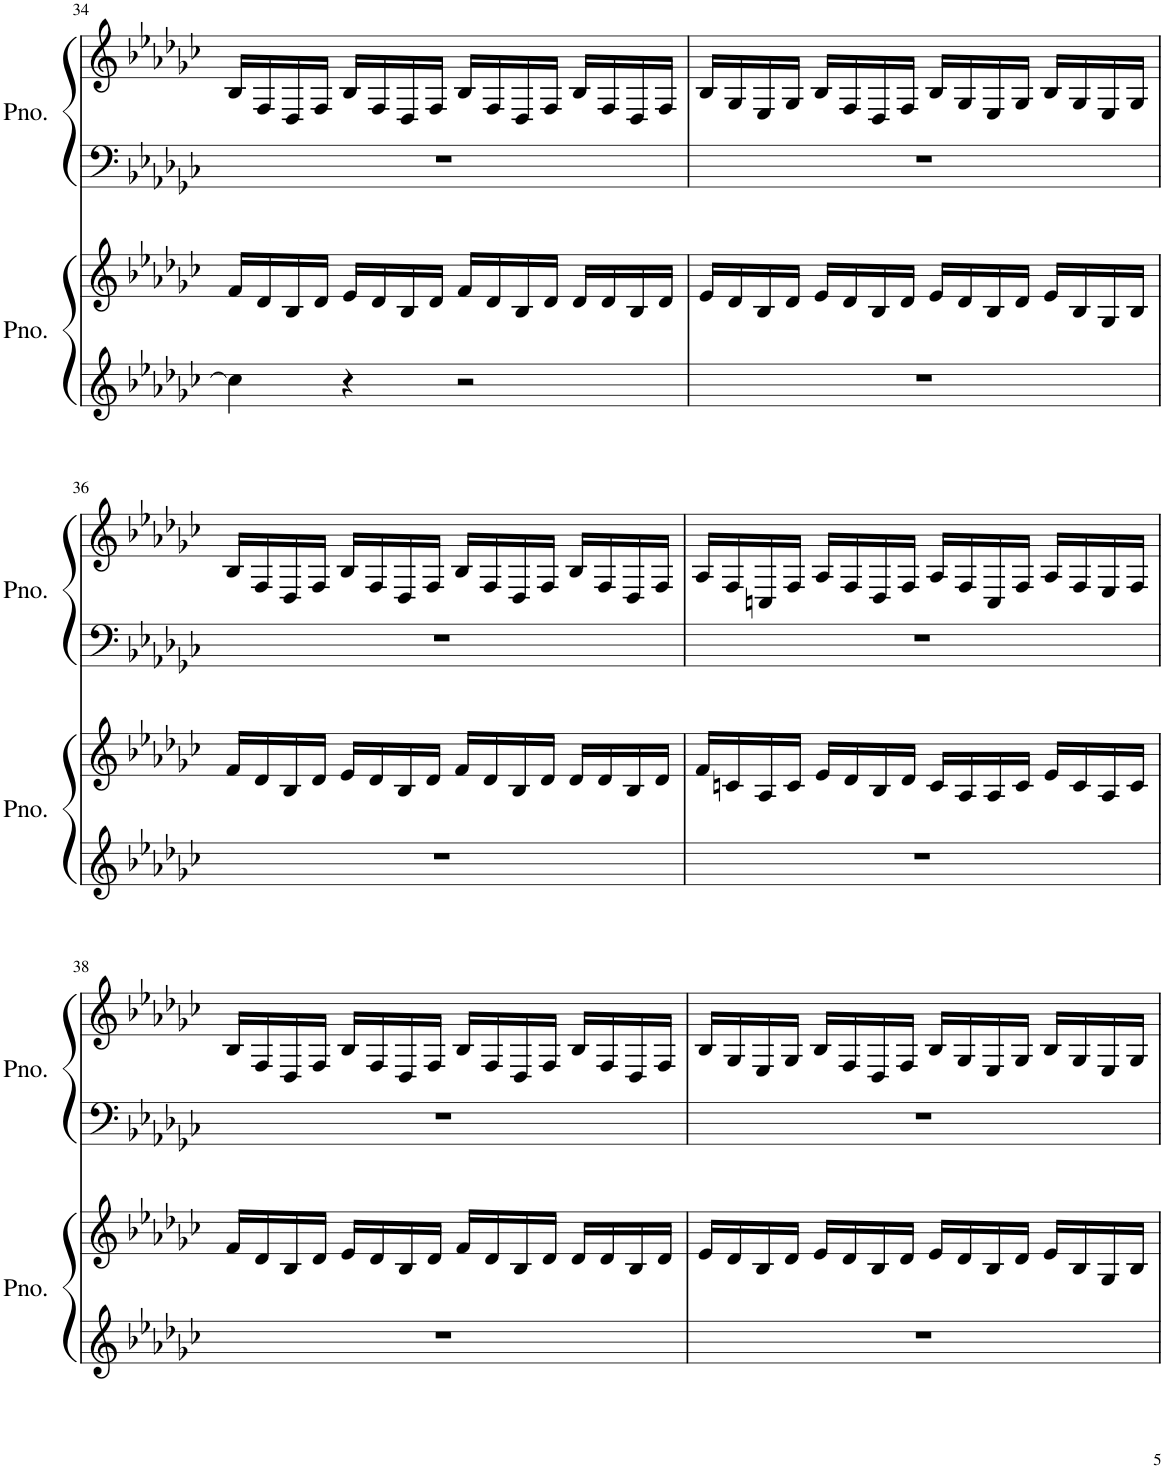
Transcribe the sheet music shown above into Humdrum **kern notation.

**kern	**kern	**kern	**kern
*part2	*part2	*part1	*part1
*staff4	*staff3	*staff2	*staff1
*I"Piano	*	*I"Piano	*
*I'Pno.	*	*I'Pno.	*
!!LO:PB:g=z
*clefG2	*clefG2	*clefF4	*clefG2
*k[b-e-a-d-g-c-]	*k[b-e-a-d-g-c-]	*k[b-e-a-d-g-c-]	*k[b-e-a-d-g-c-]
*M4/4	*M4/4	*M4/4	*M4/4
=34	=34	=34	=34
4ccn\]	16f/LL	1r	16B-/LL
.	16d-/	.	16F/
.	16B-/	.	16D-/
.	16d-/JJ	.	16F/JJ
4r	16e-/LL	.	16B-/LL
.	16d-/	.	16F/
.	16B-/	.	16D-/
.	16d-/JJ	.	16F/JJ
2r	16f/LL	.	16B-/LL
.	16d-/	.	16F/
.	16B-/	.	16D-/
.	16d-/JJ	.	16F/JJ
.	16d-/LL	.	16B-/LL
.	16d-/	.	16F/
.	16B-/	.	16D-/
.	16d-/JJ	.	16F/JJ
=35	=35	=35	=35
1r	16e-/LL	1r	16B-/LL
.	16d-/	.	16G-/
.	16B-/	.	16E-/
.	16d-/JJ	.	16G-/JJ
.	16e-/LL	.	16B-/LL
.	16d-/	.	16F/
.	16B-/	.	16D-/
.	16d-/JJ	.	16F/JJ
.	16e-/LL	.	16B-/LL
.	16d-/	.	16G-/
.	16B-/	.	16E-/
.	16d-/JJ	.	16G-/JJ
.	16e-/LL	.	16B-/LL
.	16B-/	.	16G-/
.	16G-/	.	16E-/
.	16B-/JJ	.	16G-/JJ
!!LO:LB:g=z
=36	=36	=36	=36
1r	16f/LL	1r	16B-/LL
.	16d-/	.	16F/
.	16B-/	.	16D-/
.	16d-/JJ	.	16F/JJ
.	16e-/LL	.	16B-/LL
.	16d-/	.	16F/
.	16B-/	.	16D-/
.	16d-/JJ	.	16F/JJ
.	16f/LL	.	16B-/LL
.	16d-/	.	16F/
.	16B-/	.	16D-/
.	16d-/JJ	.	16F/JJ
.	16d-/LL	.	16B-/LL
.	16d-/	.	16F/
.	16B-/	.	16D-/
.	16d-/JJ	.	16F/JJ
=37	=37	=37	=37
1r	16f/LL	1r	16A-/LL
.	16cn/	.	16F/
.	16A-/	.	16Cn/
.	16c/JJ	.	16F/JJ
.	16e-/LL	.	16A-/LL
.	16d-/	.	16F/
.	16B-/	.	16D-/
.	16d-/JJ	.	16F/JJ
.	16c/LL	.	16A-/LL
.	16A-/	.	16F/
.	16A-/	.	16C/
.	16c/JJ	.	16F/JJ
.	16e-/LL	.	16A-/LL
.	16c/	.	16F/
.	16A-/	.	16E-/
.	16c/JJ	.	16F/JJ
!!LO:LB:g=z
=38	=38	=38	=38
1r	16f/LL	1r	16B-/LL
.	16d-/	.	16F/
.	16B-/	.	16D-/
.	16d-/JJ	.	16F/JJ
.	16e-/LL	.	16B-/LL
.	16d-/	.	16F/
.	16B-/	.	16D-/
.	16d-/JJ	.	16F/JJ
.	16f/LL	.	16B-/LL
.	16d-/	.	16F/
.	16B-/	.	16D-/
.	16d-/JJ	.	16F/JJ
.	16d-/LL	.	16B-/LL
.	16d-/	.	16F/
.	16B-/	.	16D-/
.	16d-/JJ	.	16F/JJ
=39	=39	=39	=39
1r	16e-/LL	1r	16B-/LL
.	16d-/	.	16G-/
.	16B-/	.	16E-/
.	16d-/JJ	.	16G-/JJ
.	16e-/LL	.	16B-/LL
.	16d-/	.	16F/
.	16B-/	.	16D-/
.	16d-/JJ	.	16F/JJ
.	16e-/LL	.	16B-/LL
.	16d-/	.	16G-/
.	16B-/	.	16E-/
.	16d-/JJ	.	16G-/JJ
.	16e-/LL	.	16B-/LL
.	16B-/	.	16G-/
.	16G-/	.	16E-/
.	16B-/JJ	.	16G-/JJ
=	=	=	=
*-	*-	*-	*-
